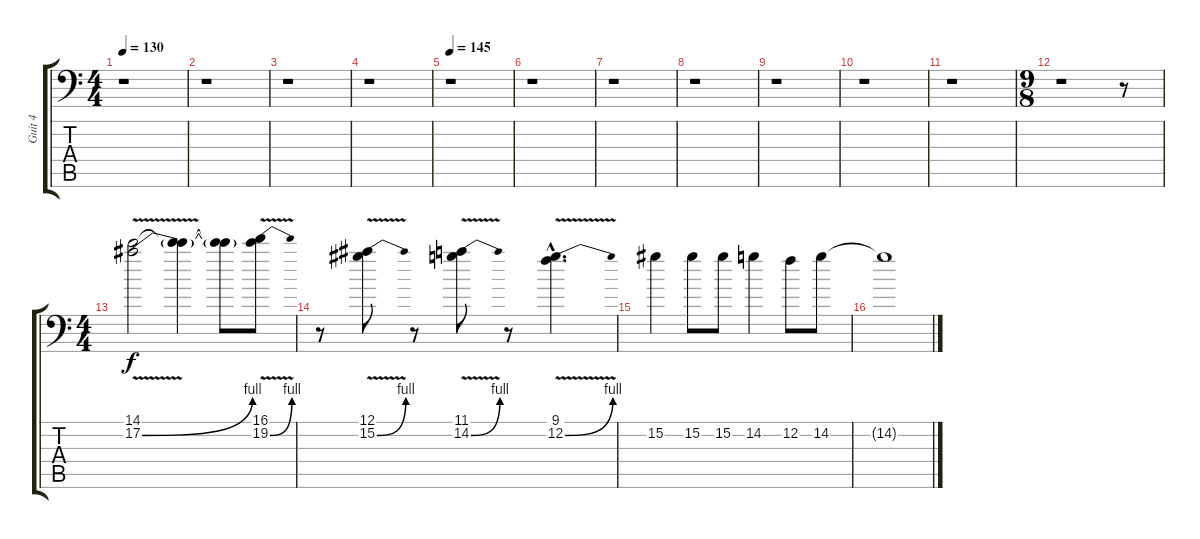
\track ("Guit 4" "Guit 4") {instrument distortionguitar}
\staff {score tabs}
\tuning (Bb3 F3 Db3 Ab2 Eb2 Bb1) {hide}
\ts (4 4)
\tempo 130
\clef f4
\ks c
r.1{dy f} |
r.1 |
r.1 |
r.1 |
\tempo 145
r.1 |
r.1 |
r.1 |
r.1 |
r.1 |
r.1 |
r.1 |
\ts (9 8)
r.1 r.8 |
\ts (4 4)
(14.1 17.2{be (bend 0 0 60 4) v}).2 (14.1{t} 17.2{t}).4 (14.1{t} 17.2{t}).8 (16.1 19.2{be (bend 0 0 60 4) v}).8 |
r.8 (12.1 15.2{be (bend 0 0 60 4) v}).8 r.8 (11.1 14.2{be (bend 0 0 60 4) v}).8 r.8 (9.1{hac} 12.2{be (bend 0 0 60 4) v hac}).4{d} |
15.2.4 15.2.8 15.2.8 14.2.4 12.2.8 14.2.8 |
14.2{t}.1
